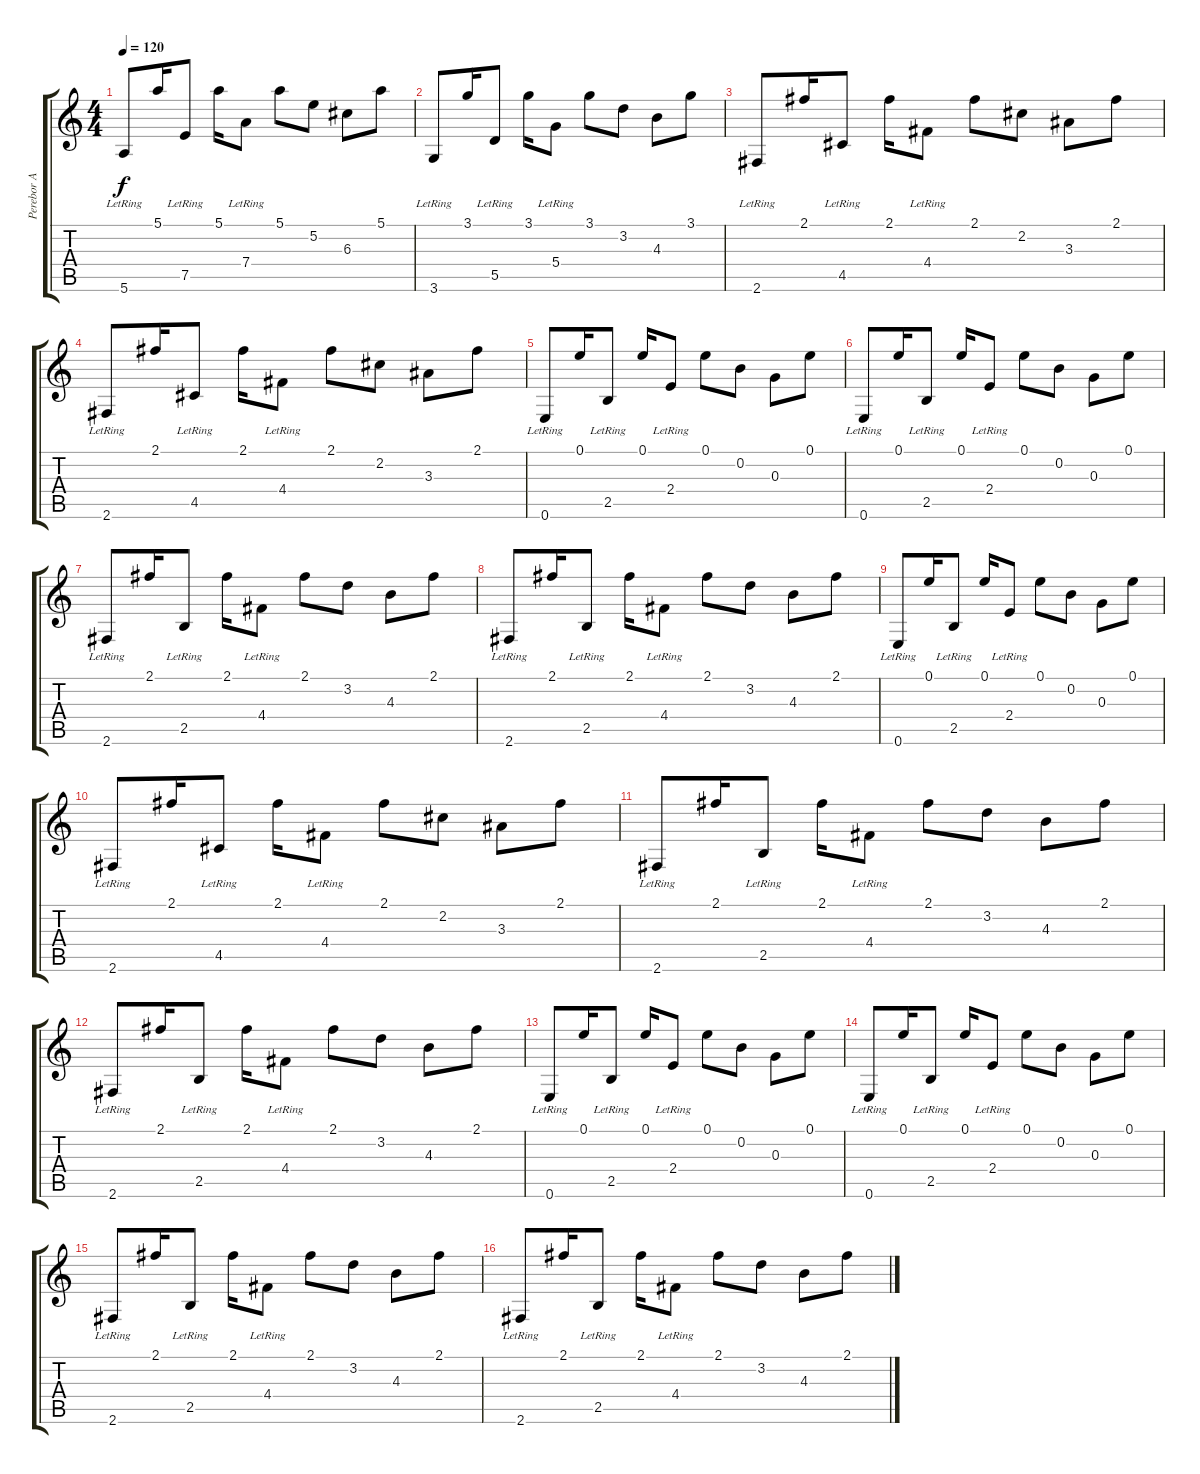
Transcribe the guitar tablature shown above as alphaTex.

\track ("Perebor A" "Perebor A") {instrument acousticguitarsteel}
\staff {score tabs}
\tuning (E4 B3 G3 D3 A2 E2) {hide}
\ts (4 4)
\tempo 120
\clef g2
\ks c
5.6{lr}.8{dy f} 5.1.16 7.5{lr}.8 5.1.16 7.4{lr}.8 5.1.8 5.2.8 6.3.8 5.1.8 |
3.6{lr}.8 3.1.16 5.5{lr}.8 3.1.16 5.4{lr}.8 3.1.8 3.2.8 4.3.8 3.1.8 |
2.6{lr}.8 2.1.16 4.5{lr}.8 2.1.16 4.4{lr}.8 2.1.8 2.2.8 3.3.8 2.1.8 |
2.6{lr}.8 2.1.16 4.5{lr}.8 2.1.16 4.4{lr}.8 2.1.8 2.2.8 3.3.8 2.1.8 |
0.6{lr}.8 0.1.16 2.5{lr}.8 0.1.16 2.4{lr}.8 0.1.8 0.2.8 0.3.8 0.1.8 |
0.6{lr}.8 0.1.16 2.5{lr}.8 0.1.16 2.4{lr}.8 0.1.8 0.2.8 0.3.8 0.1.8 |
2.6{lr}.8 2.1.16 2.5{lr}.8 2.1.16 4.4{lr}.8 2.1.8 3.2.8 4.3.8 2.1.8 |
2.6{lr}.8 2.1.16 2.5{lr}.8 2.1.16 4.4{lr}.8 2.1.8 3.2.8 4.3.8 2.1.8 |
0.6{lr}.8 0.1.16 2.5{lr}.8 0.1.16 2.4{lr}.8 0.1.8 0.2.8 0.3.8 0.1.8 |
2.6{lr}.8 2.1.16 4.5{lr}.8 2.1.16 4.4{lr}.8 2.1.8 2.2.8 3.3.8 2.1.8 |
2.6{lr}.8 2.1.16 2.5{lr}.8 2.1.16 4.4{lr}.8 2.1.8 3.2.8 4.3.8 2.1.8 |
2.6{lr}.8 2.1.16 2.5{lr}.8 2.1.16 4.4{lr}.8 2.1.8 3.2.8 4.3.8 2.1.8 |
0.6{lr}.8 0.1.16 2.5{lr}.8 0.1.16 2.4{lr}.8 0.1.8 0.2.8 0.3.8 0.1.8 |
0.6{lr}.8 0.1.16 2.5{lr}.8 0.1.16 2.4{lr}.8 0.1.8 0.2.8 0.3.8 0.1.8 |
2.6{lr}.8 2.1.16 2.5{lr}.8 2.1.16 4.4{lr}.8 2.1.8 3.2.8 4.3.8 2.1.8 |
2.6{lr}.8 2.1.16 2.5{lr}.8 2.1.16 4.4{lr}.8 2.1.8 3.2.8 4.3.8 2.1.8
